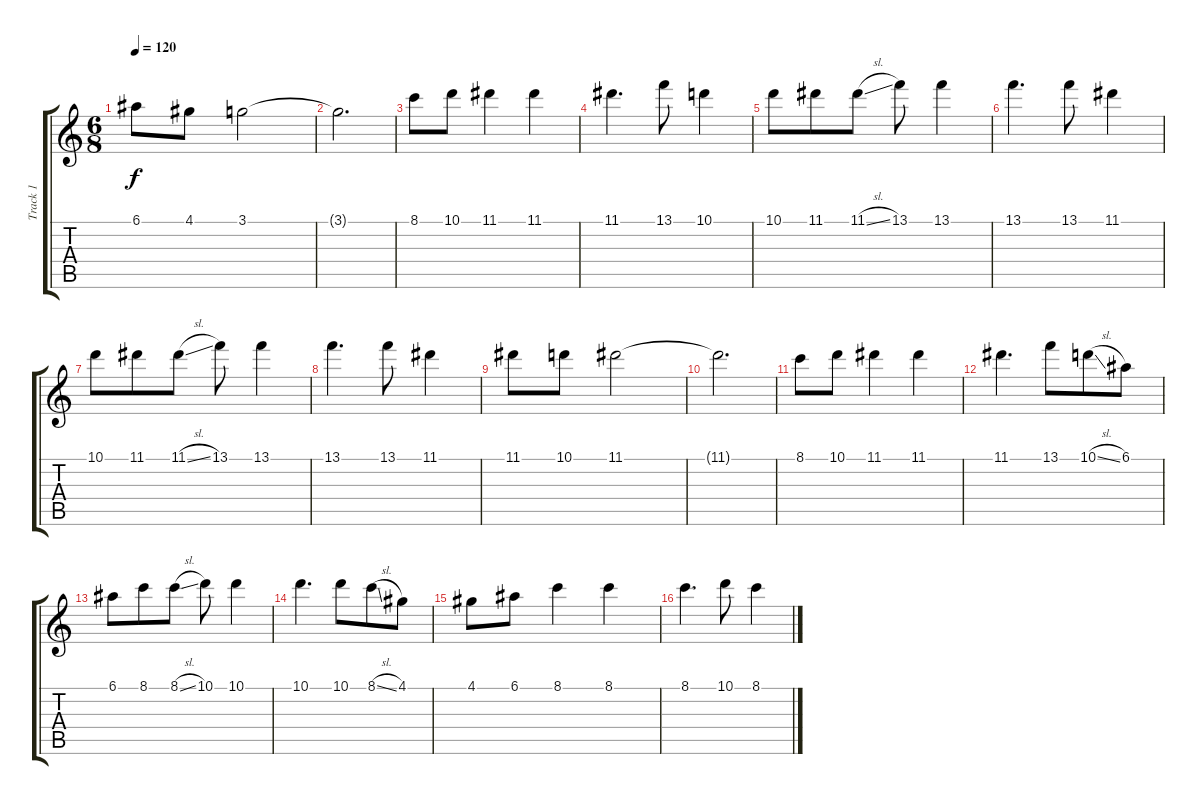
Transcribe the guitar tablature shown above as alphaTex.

\track ("Track 1" "Track 1") {instrument acousticguitarsteel}
\staff {score tabs}
\tuning (E4 B3 G3 D3 A2 E2) {hide}
\ts (6 8)
\tempo 120
\clef g2
\ks c
6.1.8{dy f} 4.1.8 3.1.2 |
3.1{t}.2{d} |
8.1.8 10.1.8 11.1.4 11.1.4 |
11.1.4{d} 13.1.8 10.1.4 |
10.1.8 11.1.8 11.1{sl}.8 13.1.8 13.1.4 |
13.1.4{d} 13.1.8 11.1.4 |
10.1.8 11.1.8 11.1{sl}.8 13.1.8 13.1.4 |
13.1.4{d} 13.1.8 11.1.4 |
11.1.8 10.1.8 11.1.2 |
11.1{t}.2{d} |
8.1.8 10.1.8 11.1.4 11.1.4 |
11.1.4{d} 13.1.8 10.1{sl}.8 6.1.8 |
6.1.8 8.1.8 8.1{sl}.8 10.1.8 10.1.4 |
10.1.4{d} 10.1.8 8.1{sl}.8 4.1.8 |
4.1.8 6.1.8 8.1.4 8.1.4 |
8.1.4{d} 10.1.8 8.1.4
